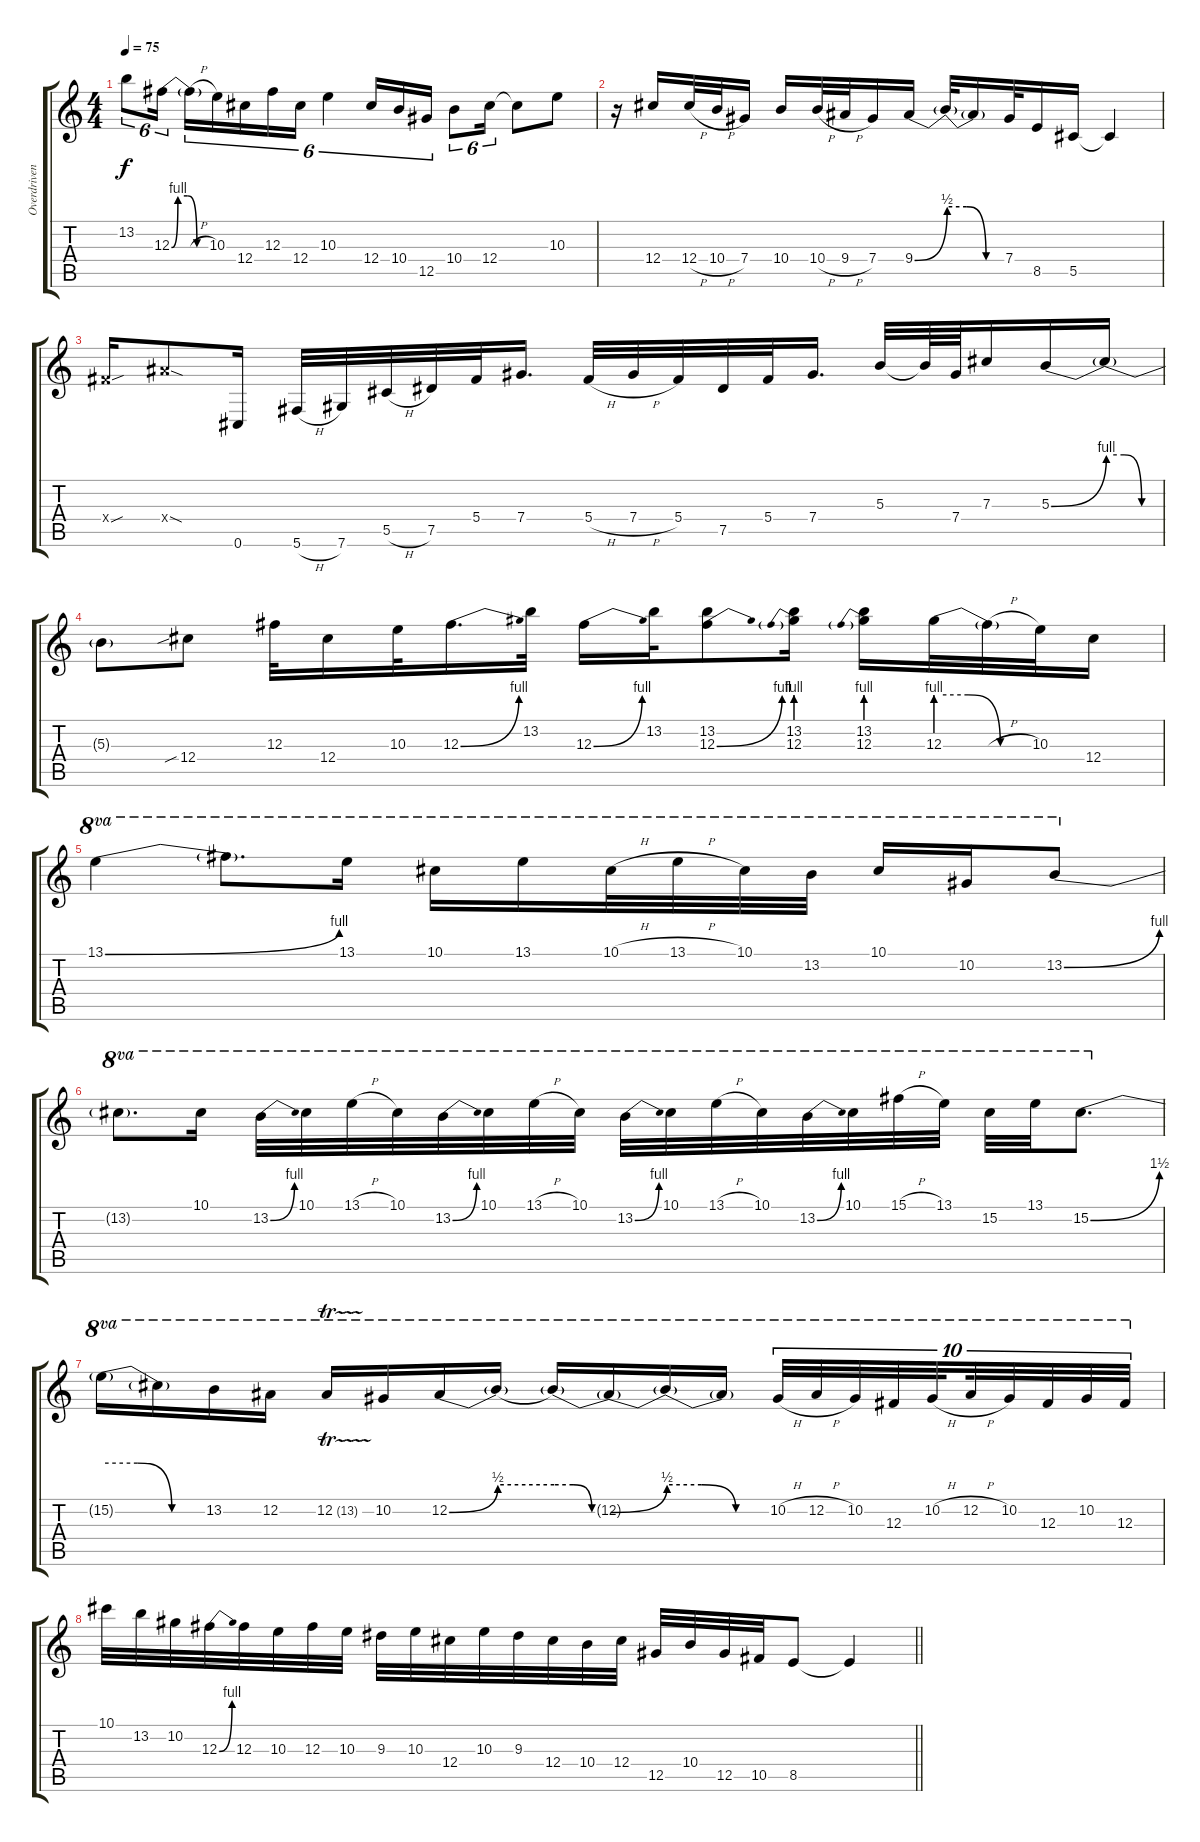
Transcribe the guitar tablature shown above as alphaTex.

\track ("Overdriven" "Overdriven") {instrument overdrivenguitar}
\staff {score tabs}
\tuning (Eb4 Bb3 Gb3 Db3 Ab2 Db2) {hide}
\ts (4 4)
\tempo 75
\clef g2
\ks c
13.2.8{tu (6 4) dy f} 12.3{be (custom 0 0 10 4 25 4 40 0 60 0)}.16{tu (6 4) beam splitsecondary} 12.3{h t}.16{tu (6 4)} 10.3.16{tu (6 4)} 12.4.16{tu (6 4)} 12.3.16{tu (6 4)} 12.4.16{tu (6 4)} 10.3.4{tu (6 4)} 12.4.16{tu (6 4)} 10.4.16{tu (6 4)} 12.5.16{tu (6 4)} 10.4.8{tu (6 4)} 12.4.16{tu (6 4)} 12.4{t}.8 10.3.8 |
r.16 12.4.16 12.4{h}.32 10.4{h}.32 7.4.16 10.4.16 10.4{h}.32 9.4{h}.32 7.4.16 9.4{be (bend 0 0 60 2)}.16 9.4{be (custom 0 2 20 2 40 0 60 0) t}.32 9.4{t}.16 7.4.32 8.5.16 5.5.16 5.5{t}.4 |
5.4{sou x}.16 9.4{sod x}.8 0.6.16 5.6{h}.32 7.6.32 5.5{h}.32 7.5.32 5.4.32 7.4.16{d} 5.4{h}.32 7.4{h}.32 5.4.32 7.5.32 5.4.32 7.4.16{d} 5.3.32 5.3{t}.64 7.4.64 7.3.16 5.3{be (bend 0 0 60 4)}.16 5.3{be (custom 0 4 20 4 40 0 60 0) t}.16 |
5.3{t}.8 12.4{sib}.8 12.3.32 12.4.16 10.3.32 12.3{be (bend 0 0 60 4)}.16{d} 13.2.32 12.3{be (bend 0 0 60 4)}.16 13.2.32 (13.2 12.3{be (bend 0 0 60 4)}).8 (13.2 12.3{be (prebend 0 4 60 4)}).16 (13.2 12.3{be (prebend 0 4 60 4)}).16 12.3{be (custom 0 4 20 4 40 0 60 0)}.32 12.3{h t}.32 10.3.32 12.4.16 |
13.1{be (bend 0 0 60 4)}.4{ot 8va} 13.1{t}.8{d ot 8va} 13.1.16{ot 8va} 10.1.16{ot 8va} 13.1.16{ot 8va} 10.1{h}.32{ot 8va} 13.1{h}.32{ot 8va} 10.1.32{ot 8va} 13.2.32{ot 8va} 10.1.16{ot 8va} 10.2.16{ot 8va} 13.2{be (bend 0 0 60 4)}.8{ot 8va} |
13.2{t}.8{d ot 8va} 10.1.16{ot 8va} 13.2{be (bend 0 0 60 4)}.32{ot 8va} 10.1.32{ot 8va} 13.1{h}.32{ot 8va} 10.1.32{ot 8va} 13.2{be (bend 0 0 60 4)}.32{ot 8va} 10.1.32{ot 8va} 13.1{h}.32{ot 8va} 10.1.32{ot 8va} 13.2{be (bend 0 0 60 4)}.32{ot 8va} 10.1.32{ot 8va} 13.1{h}.32{ot 8va} 10.1.32{ot 8va} 13.2{be (bend 0 0 60 4)}.32{ot 8va} 10.1.32{ot 8va} 15.1{h}.32{ot 8va} 13.1.32{ot 8va} 15.2.32{ot 8va} 13.1.32{ot 8va} 15.2{be (bend 0 0 60 6)}.8{d ot 8va} |
15.2{be (custom 0 6 20 6 40 0 60 0) t}.16{ot 8va} 15.2{t}.16{ot 8va} 13.2.16{ot 8va} 12.2.16{ot 8va} 12.2{tr (13 32)}.16{ot 8va} 10.2.16{ot 8va} 12.2{be (bend 0 0 60 2)}.16{ot 8va} 12.2{be (hold 0 2 60 2) t}.16{ot 8va} 12.2{be (custom 0 2 20 2 40 0 60 0) t}.16{ot 8va} 12.2{be (bend 0 0 60 2) t}.16{ot 8va} 12.2{be (custom 0 2 20 2 40 0 60 0) t}.16{ot 8va} 12.2{t}.16{ot 8va} 10.2{h}.32{tu (10 8) ot 8va} 12.2{h}.32{tu (10 8) ot 8va} 10.2.32{tu (10 8) ot 8va} 12.3.32{tu (10 8) ot 8va} 10.2{h}.32{tu (10 8) ot 8va beam splitsecondary} 12.2{h}.32{tu (10 8) ot 8va} 10.2.32{tu (10 8) ot 8va} 12.3.32{tu (10 8) ot 8va} 10.2.32{tu (10 8) ot 8va} 12.3.32{tu (10 8) ot 8va} |
\barLineRight lightlight
10.1.32 13.2.32 10.2.32 12.3{be (bend 0 0 60 4)}.32 12.3.32 10.3.32 12.3.32 10.3.32 9.3.32 10.3.32 12.4.32 10.3.32 9.3.32 12.4.32 10.4.32 12.4.32 12.5.32 10.4.32 12.5.32 10.5.32 8.5.8 8.5{t}.4
